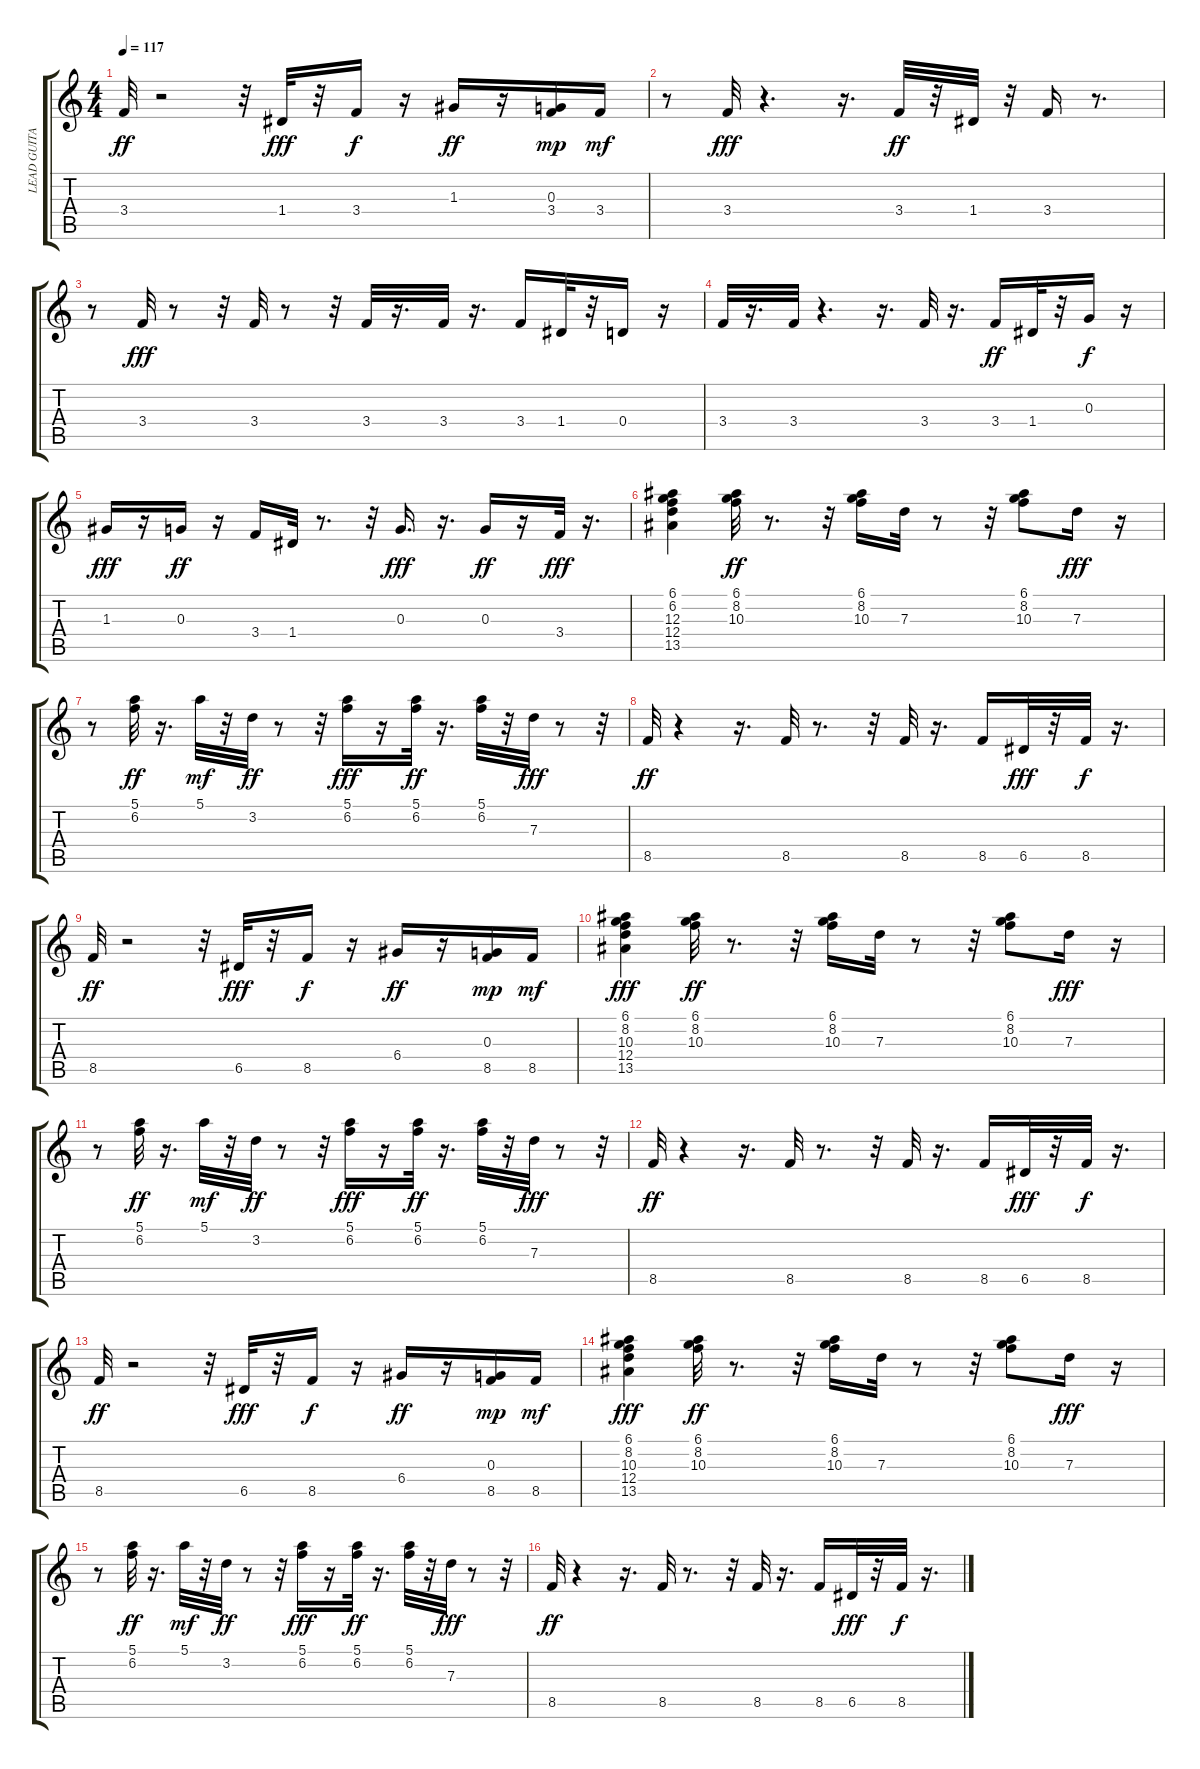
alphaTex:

\track ("LEAD GUITAR" "LEAD GUITA") {instrument electricguitarjazz}
\staff {score tabs}
\tuning (E4 B3 G3 D3 A2 E2) {hide}
\ts (4 4)
\tempo 117
\clef g2
\ks c
3.4.32{dy ff} r.2 r.32 1.4.32{dy fff} r.32 3.4.16{dy f} r.16 1.3.16{dy ff} r.16 (0.3 3.4).16{dy mp} 3.4.16{dy mf} |
r.8 3.4.32{dy fff} r.4{d} r.16{d} 3.4.32{dy ff} r.32 1.4.32 r.32 3.4.16 r.8{d} |
r.8 3.4.32{dy fff} r.8 r.32 3.4.32 r.8 r.32 3.4.32 r.16{d} 3.4.32 r.16{d} 3.4.16 1.4.32 r.32 0.4.16 r.16 |
3.4.32 r.16{d} 3.4.32 r.4{d} r.16{d} 3.4.32 r.16{d} 3.4.16{dy ff} 1.4.32 r.32 0.3.16{dy f} r.16 |
1.3.16{dy fff} r.16 0.3.16{dy ff} r.16 3.4.16 1.4.32 r.8{d} r.32 0.3.16{d dy fff} r.16{d} 0.3.16{dy ff} r.16 3.4.32{dy fff} r.16{d} |
(6.1 6.2 12.3 12.4 13.5).4 (6.1 8.2 10.3).32{dy ff} r.8{d} r.32 (6.1 8.2 10.3).16 7.3.32 r.8 r.32 (6.1 8.2 10.3).8 7.3.16{dy fff} r.16 |
r.8 (5.1 6.2).32{dy ff} r.16{d} 5.1.32{dy mf} r.32 3.2.32{dy ff} r.8 r.32 (5.1 6.2).16{dy fff} r.16 (5.1 6.2).32{dy ff} r.16{d} (5.1 6.2).32 r.32 7.3.32{dy fff} r.8 r.32 |
8.5.32{dy ff} r.4 r.16{d} 8.5.32 r.8{d} r.32 8.5.32 r.16{d} 8.5.16 6.5.32{dy fff} r.32 8.5.32{dy f} r.16{d} |
8.5.32{dy ff} r.2 r.32 6.5.32{dy fff} r.32 8.5.16{dy f} r.16 6.4.16{dy ff} r.16 (0.3 8.5).16{dy mp} 8.5.16{dy mf} |
(6.1 8.2 10.3 12.4 13.5).4{dy fff} (6.1 8.2 10.3).32{dy ff} r.8{d} r.32 (6.1 8.2 10.3).16 7.3.32 r.8 r.32 (6.1 8.2 10.3).8 7.3.16{dy fff} r.16 |
r.8 (5.1 6.2).32{dy ff} r.16{d} 5.1.32{dy mf} r.32 3.2.32{dy ff} r.8 r.32 (5.1 6.2).16{dy fff} r.16 (5.1 6.2).32{dy ff} r.16{d} (5.1 6.2).32 r.32 7.3.32{dy fff} r.8 r.32 |
8.5.32{dy ff} r.4 r.16{d} 8.5.32 r.8{d} r.32 8.5.32 r.16{d} 8.5.16 6.5.32{dy fff} r.32 8.5.32{dy f} r.16{d} |
8.5.32{dy ff} r.2 r.32 6.5.32{dy fff} r.32 8.5.16{dy f} r.16 6.4.16{dy ff} r.16 (0.3 8.5).16{dy mp} 8.5.16{dy mf} |
(6.1 8.2 10.3 12.4 13.5).4{dy fff} (6.1 8.2 10.3).32{dy ff} r.8{d} r.32 (6.1 8.2 10.3).16 7.3.32 r.8 r.32 (6.1 8.2 10.3).8 7.3.16{dy fff} r.16 |
r.8 (5.1 6.2).32{dy ff} r.16{d} 5.1.32{dy mf} r.32 3.2.32{dy ff} r.8 r.32 (5.1 6.2).16{dy fff} r.16 (5.1 6.2).32{dy ff} r.16{d} (5.1 6.2).32 r.32 7.3.32{dy fff} r.8 r.32 |
8.5.32{dy ff} r.4 r.16{d} 8.5.32 r.8{d} r.32 8.5.32 r.16{d} 8.5.16 6.5.32{dy fff} r.32 8.5.32{dy f} r.16{d}
